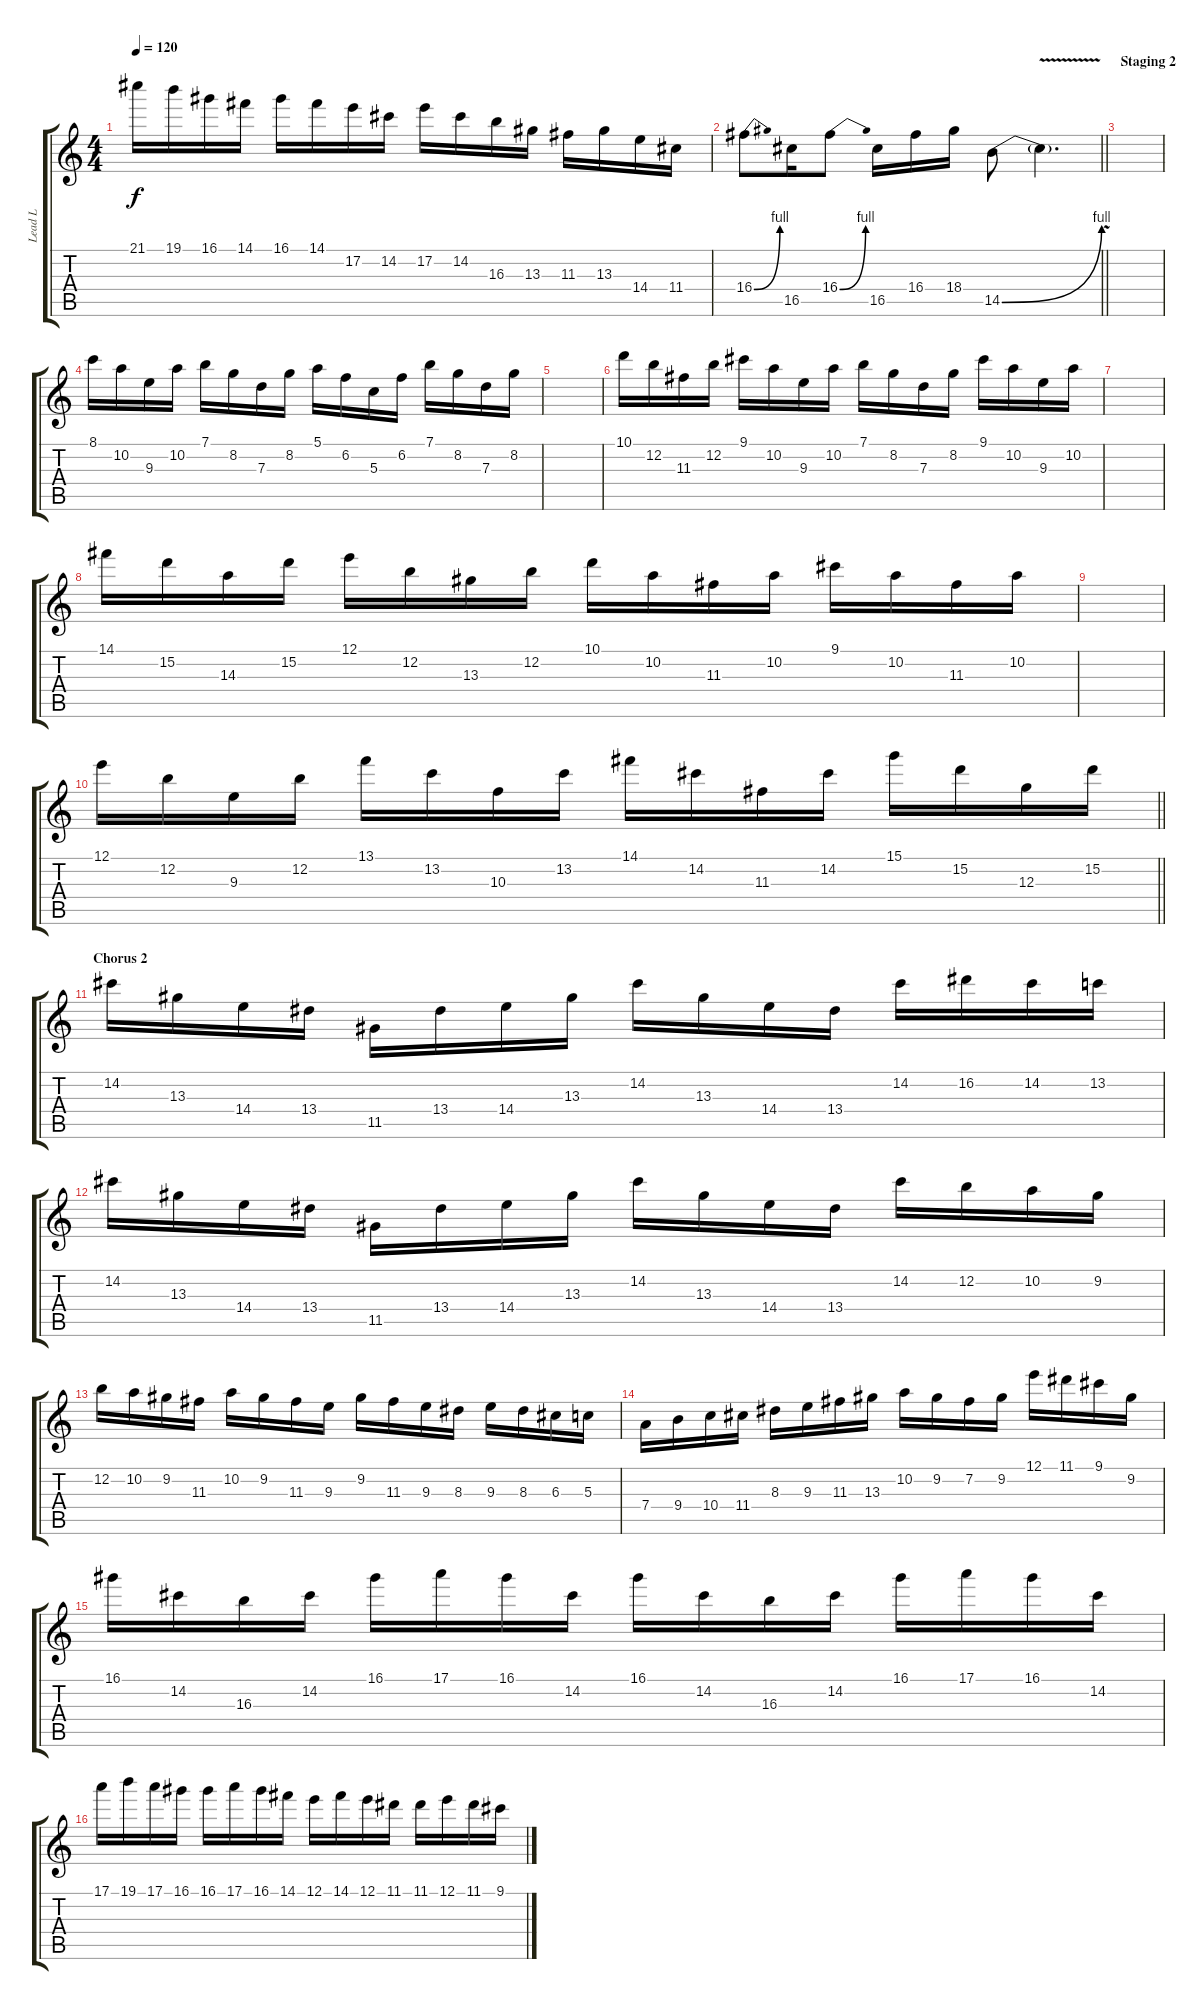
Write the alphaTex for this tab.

\track ("Lead L" "Lead L") {instrument distortionguitar}
\staff {score tabs}
\tuning (E4 B3 G3 D3 A2 E2) {hide}
\ts (4 4)
\tempo 120
\clef g2
\ks c
21.1.16{dy f} 19.1.16 16.1.16 14.1.16 16.1.16 14.1.16 17.2.16 14.2.16 17.2.16 14.2.16 16.3.16 13.3.16 11.3.16 13.3.16 14.4.16 11.4.16 |
\barLineRight lightlight
16.4{be (bend 0 0 60 4)}.8 16.5.16 16.4{be (bend 0 0 60 4)}.8 16.5.16 16.4.16 18.4.16 14.5{be (bend 0 0 60 4)}.8 14.5{v t}.4{d} |
\section ("" "Staging 2")
|
8.1.16 10.2.16 9.3.16 10.2.16 7.1.16 8.2.16 7.3.16 8.2.16 5.1.16 6.2.16 5.3.16 6.2.16 7.1.16 8.2.16 7.3.16 8.2.16 |
|
10.1.16 12.2.16 11.3.16 12.2.16 9.1.16 10.2.16 9.3.16 10.2.16 7.1.16 8.2.16 7.3.16 8.2.16 9.1.16 10.2.16 9.3.16 10.2.16 |
|
14.1.16 15.2.16 14.3.16 15.2.16 12.1.16 12.2.16 13.3.16 12.2.16 10.1.16 10.2.16 11.3.16 10.2.16 9.1.16 10.2.16 11.3.16 10.2.16 |
|
\barLineRight lightlight
12.1.16 12.2.16 9.3.16 12.2.16 13.1.16 13.2.16 10.3.16 13.2.16 14.1.16 14.2.16 11.3.16 14.2.16 15.1.16 15.2.16 12.3.16 15.2.16 |
\section ("" "Chorus 2")
14.2.16 13.3.16 14.4.16 13.4.16 11.5.16 13.4.16 14.4.16 13.3.16 14.2.16 13.3.16 14.4.16 13.4.16 14.2.16 16.2.16 14.2.16 13.2.16 |
14.2.16 13.3.16 14.4.16 13.4.16 11.5.16 13.4.16 14.4.16 13.3.16 14.2.16 13.3.16 14.4.16 13.4.16 14.2.16 12.2.16 10.2.16 9.2.16 |
12.2.16 10.2.16 9.2.16 11.3.16 10.2.16 9.2.16 11.3.16 9.3.16 9.2.16 11.3.16 9.3.16 8.3.16 9.3.16 8.3.16 6.3.16 5.3.16 |
7.4.16 9.4.16 10.4.16 11.4.16 8.3.16 9.3.16 11.3.16 13.3.16 10.2.16 9.2.16 7.2.16 9.2.16 12.1.16 11.1.16 9.1.16 9.2.16 |
16.1.16 14.2.16 16.3.16 14.2.16 16.1.16 17.1.16 16.1.16 14.2.16 16.1.16 14.2.16 16.3.16 14.2.16 16.1.16 17.1.16 16.1.16 14.2.16 |
17.1.16 19.1.16 17.1.16 16.1.16 16.1.16 17.1.16 16.1.16 14.1.16 12.1.16 14.1.16 12.1.16 11.1.16 11.1.16 12.1.16 11.1.16 9.1.16
